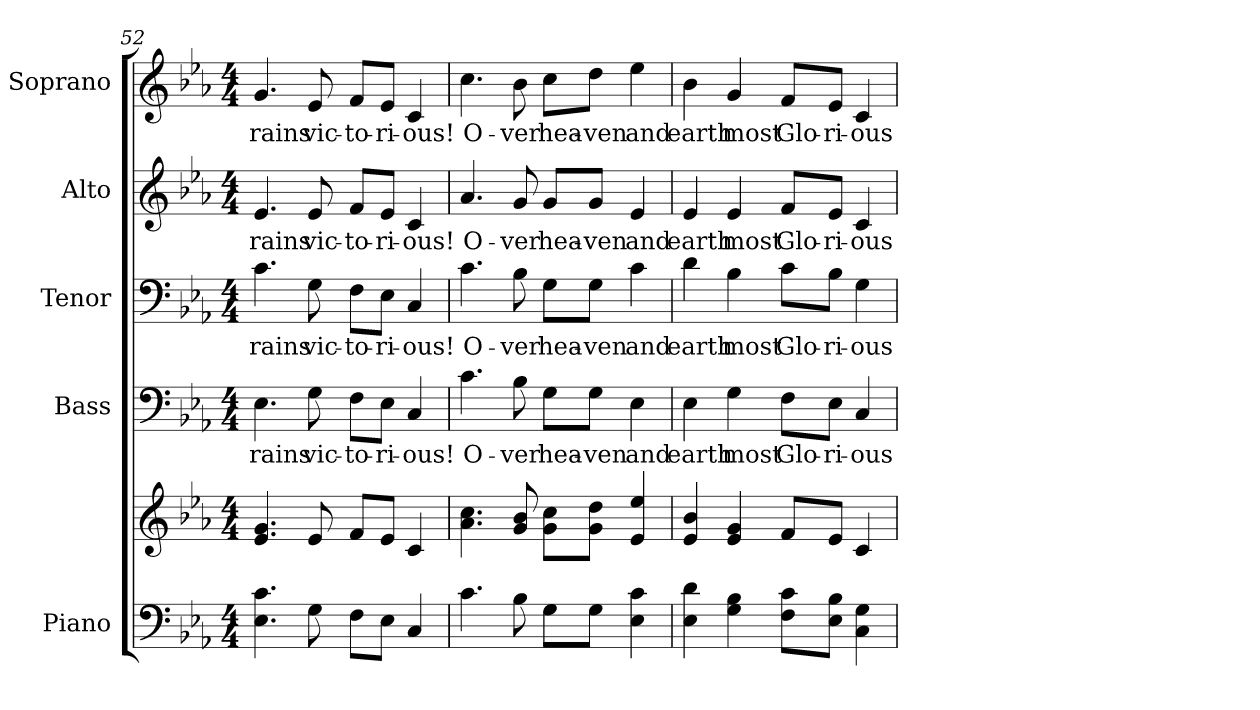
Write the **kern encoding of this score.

**kern	**kern	**kern	**text	**kern	**text	**kern	**text	**kern	**text
*part5	*part5	*part4	*part4	*part3	*part3	*part2	*part2	*part1	*part1
*staff6	*staff5	*staff4	*staff4	*staff3	*staff3	*staff2	*staff2	*staff1	*staff1
*I"Piano	*	*I"Bass	*	*I"Tenor	*	*I"Alto	*	*I"Soprano	*
*I'Pno.	*	*I'B.	*	*I'T.	*	*I'A.	*	*I'S.	*
!!LO:PB:g=z
*clefF4	*clefG2	*clefF4	*	*clefF4	*	*clefG2	*	*clefG2	*
*k[b-e-a-]	*k[b-e-a-]	*k[b-e-a-]	*	*k[b-e-a-]	*	*k[b-e-a-]	*	*k[b-e-a-]	*
*E-:	*E-:	*E-:	*	*E-:	*	*E-:	*	*E-:	*
*M4/4	*M4/4	*M4/4	*	*M4/4	*	*M4/4	*	*M4/4	*
=52	=52	=52	=52	=52	=52	=52	=52	=52	=52
!	!	!	!LO:LY:b:color=#000000	!	!	!	!	!	!
!	!	!	!	!	!LO:LY:b:color=#000000	!	!	!	!
!	!	!	!	!	!	!	!LO:LY:b:color=#000000	!	!
!	!	!	!	!	!	!	!	!	!LO:LY:b:color=#000000
4.E-i\ 4.ci	4.e-i/ 4.gi	4.E-i\	rains	4.ci\	rains	4.e-i/	rains	4.gi/	rains
!	!	!	!LO:LY:b:color=#000000	!	!	!	!	!	!
!	!	!	!	!	!LO:LY:b:color=#000000	!	!	!	!
!	!	!	!	!	!	!	!LO:LY:b:color=#000000	!	!
!	!	!	!	!	!	!	!	!	!LO:LY:b:color=#000000
8Gi\	8e-i/	8Gi\	vic-	8Gi\	vic-	8e-i/	vic-	8e-i/	vic-
!	!	!	!LO:LY:b:color=#000000	!	!	!	!	!	!
!	!	!	!	!	!LO:LY:b:color=#000000	!	!	!	!
!	!	!	!	!	!	!	!LO:LY:b:color=#000000	!	!
!	!	!	!	!	!	!	!	!	!LO:LY:b:color=#000000
8Fi\L	8fi/L	8Fi\L	-to-	8Fi\L	-to-	8fi/L	-to-	8fi/L	-to-
!	!	!	!LO:LY:b:color=#000000	!	!	!	!	!	!
!	!	!	!	!	!LO:LY:b:color=#000000	!	!	!	!
!	!	!	!	!	!	!	!LO:LY:b:color=#000000	!	!
!	!	!	!	!	!	!	!	!	!LO:LY:b:color=#000000
8E-i\J	8e-i/J	8E-i\J	-ri-	8E-i\J	-ri-	8e-i/J	-ri-	8e-i/J	-ri-
!	!	!	!LO:LY:b:color=#000000	!	!	!	!	!	!
!	!	!	!	!	!LO:LY:b:color=#000000	!	!	!	!
!	!	!	!	!	!	!	!LO:LY:b:color=#000000	!	!
!	!	!	!	!	!	!	!	!	!LO:LY:b:color=#000000
4Ci/	4ci/	4Ci/	-ous!	4Ci/	-ous!	4ci/	-ous!	4ci/	-ous!
=53	=53	=53	=53	=53	=53	=53	=53	=53	=53
!	!	!	!LO:LY:b:color=#000000	!	!	!	!	!	!
!	!	!	!	!	!LO:LY:b:color=#000000	!	!	!	!
!	!	!	!	!	!	!	!LO:LY:b:color=#000000	!	!
!	!	!	!	!	!	!	!	!	!LO:LY:b:color=#000000
4.ci\	4.a-i\ 4.cci	4.ci\	O-	4.ci\	O-	4.a-i/	O-	4.cci\	O-
!	!	!	!LO:LY:b:color=#000000	!	!	!	!	!	!
!	!	!	!	!	!LO:LY:b:color=#000000	!	!	!	!
!	!	!	!	!	!	!	!LO:LY:b:color=#000000	!	!
!	!	!	!	!	!	!	!	!	!LO:LY:b:color=#000000
8B-i\	8gi/ 8b-i	8B-i\	-ver	8B-i\	-ver	8gi/	-ver	8b-i\	-ver
!	!	!	!LO:LY:b:color=#000000	!	!	!	!	!	!
!	!	!	!	!	!LO:LY:b:color=#000000	!	!	!	!
!	!	!	!	!	!	!	!LO:LY:b:color=#000000	!	!
!	!	!	!	!	!	!	!	!	!LO:LY:b:color=#000000
8Gi\L	8gi\ 8cci\L	8Gi\L	hea-	8Gi\L	hea-	8gi/L	hea-	8cci\L	hea-
!	!	!	!LO:LY:b:color=#000000	!	!	!	!	!	!
!	!	!	!	!	!LO:LY:b:color=#000000	!	!	!	!
!	!	!	!	!	!	!	!LO:LY:b:color=#000000	!	!
!	!	!	!	!	!	!	!	!	!LO:LY:b:color=#000000
8Gi\J	8gi\ 8ddi\J	8Gi\J	-ven	8Gi\J	-ven	8gi/J	-ven	8ddi\J	-ven
!	!	!	!LO:LY:b:color=#000000	!	!	!	!	!	!
!	!	!	!	!	!LO:LY:b:color=#000000	!	!	!	!
!	!	!	!	!	!	!	!LO:LY:b:color=#000000	!	!
!	!	!	!	!	!	!	!	!	!LO:LY:b:color=#000000
4E-i\ 4ci	4e-i/ 4ee-i	4E-i\	and	4ci\	and	4e-i/	and	4ee-i\	and
!!LO:PB:g=z
=54	=54	=54	=54	=54	=54	=54	=54	=54	=54
!	!	!	!LO:LY:b:color=#000000	!	!	!	!	!	!
!	!	!	!	!	!LO:LY:b:color=#000000	!	!	!	!
!	!	!	!	!	!	!	!LO:LY:b:color=#000000	!	!
!	!	!	!	!	!	!	!	!	!LO:LY:b:color=#000000
4E-i\ 4di	4e-i/ 4b-i	4E-i\	earth	4di\	earth	4e-i/	earth	4b-i\	earth
!	!	!	!LO:LY:b:color=#000000	!	!	!	!	!	!
!	!	!	!	!	!LO:LY:b:color=#000000	!	!	!	!
!	!	!	!	!	!	!	!LO:LY:b:color=#000000	!	!
!	!	!	!	!	!	!	!	!	!LO:LY:b:color=#000000
4Gi\ 4B-i	4e-i/ 4gi	4Gi\	most	4B-i\	most	4e-i/	most	4gi/	most
!	!	!	!LO:LY:b:color=#000000	!	!	!	!	!	!
!	!	!	!	!	!LO:LY:b:color=#000000	!	!	!	!
!	!	!	!	!	!	!	!LO:LY:b:color=#000000	!	!
!	!	!	!	!	!	!	!	!	!LO:LY:b:color=#000000
8Fi\ 8ci\L	8fi/L	8Fi\L	Glo-	8ci\L	Glo-	8fi/L	Glo-	8fi/L	Glo-
!	!	!	!LO:LY:b:color=#000000	!	!	!	!	!	!
!	!	!	!	!	!LO:LY:b:color=#000000	!	!	!	!
!	!	!	!	!	!	!	!LO:LY:b:color=#000000	!	!
!	!	!	!	!	!	!	!	!	!LO:LY:b:color=#000000
8E-i\ 8B-i\J	8e-i/J	8E-i\J	-ri-	8B-i\J	-ri-	8e-i/J	-ri-	8e-i/J	-ri-
!	!	!	!LO:LY:b:color=#000000	!	!	!	!	!	!
!	!	!	!	!	!LO:LY:b:color=#000000	!	!	!	!
!	!	!	!	!	!	!	!LO:LY:b:color=#000000	!	!
!	!	!	!	!	!	!	!	!	!LO:LY:b:color=#000000
4Ci\ 4Gi	4ci/	4Ci/	-ous	4Gi\	-ous	4ci/	-ous	4ci/	-ous
=	=	=	=	=	=	=	=	=	=
*-	*-	*-	*-	*-	*-	*-	*-	*-	*-
